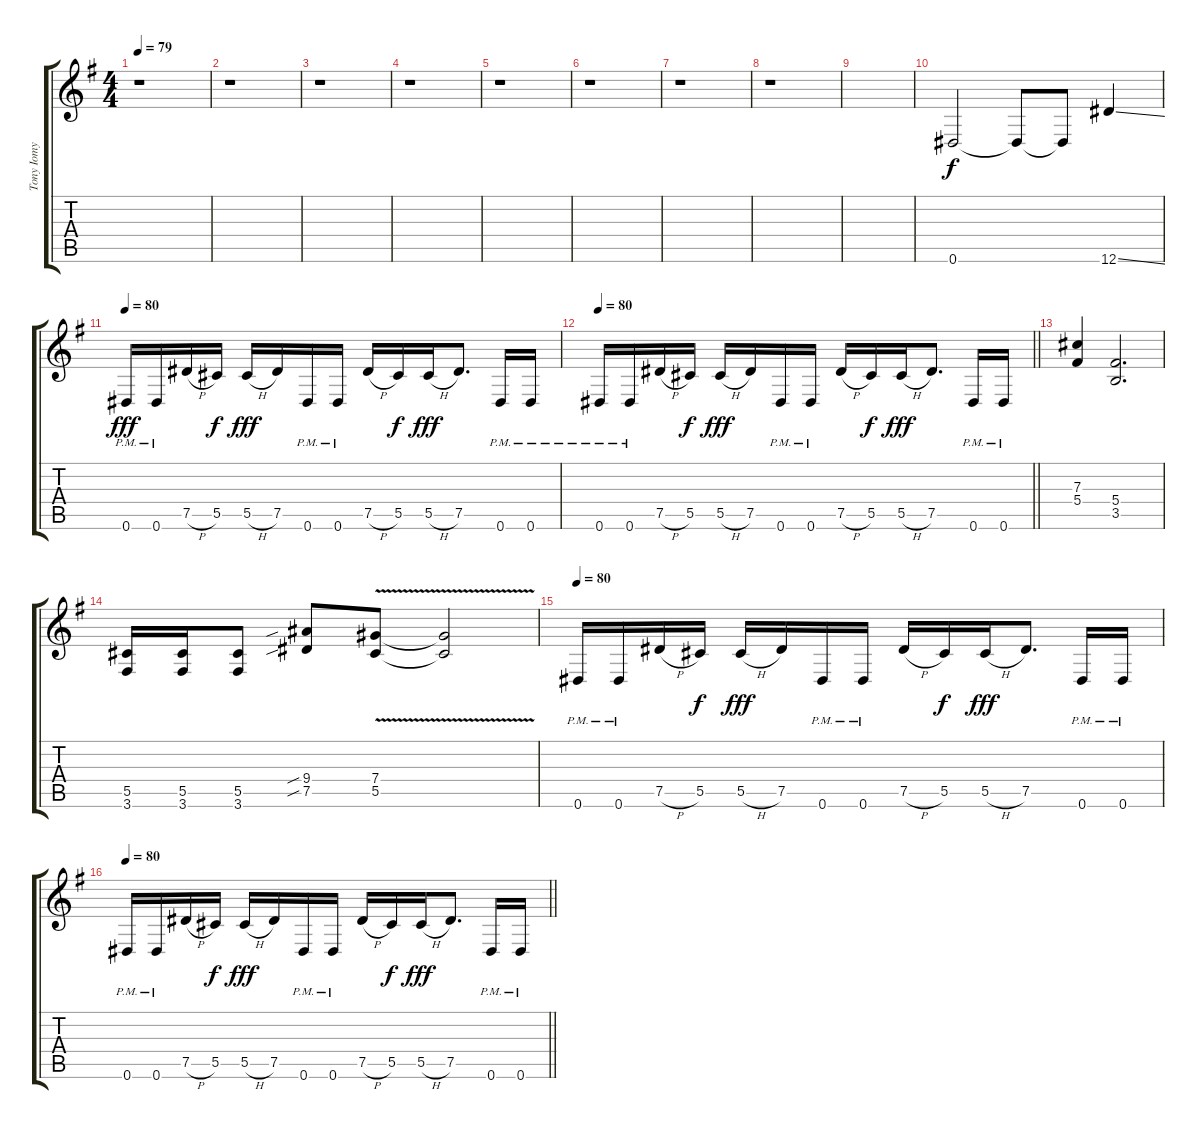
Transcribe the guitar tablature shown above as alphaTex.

\track ("Tony Iomy" "Tony Iomy") {instrument distortionguitar}
\staff {score tabs}
\tuning (Eb4 Bb3 Gb3 Db3 Ab2 Eb2) {hide}
\ts (4 4)
\tempo 79
\clef g2
\ks g
r.1{dy f instrument distortionguitar} |
r.1 |
r.1 |
r.1 |
r.1 |
r.1 |
r.1 |
r.1 |
|
0.6.2 0.6{t}.8 0.6{t}.8 12.6{ss}.4 |
\tempo 80
0.6{pm}.16{dy fff} 0.6{pm}.16 7.5{h}.16 5.5.16{dy f} 5.5{h}.16{dy fff} 7.5.16 0.6{pm}.16 0.6{pm}.16 7.5{h}.16 5.5.16{dy f} 5.5{h}.16{dy fff} 7.5.8{d} 0.6{pm}.16 0.6{pm}.16 |
\tempo 80
\barLineRight lightlight
0.6{pm}.16 0.6{pm}.16 7.5{h}.16 5.5.16{dy f} 5.5{h}.16{dy fff} 7.5.16 0.6{pm}.16 0.6{pm}.16 7.5{h}.16 5.5.16{dy f} 5.5{h}.16{dy fff} 7.5.8{d} 0.6{pm}.16 0.6{pm}.16 |
(7.3 5.4).4 (5.4 3.5).2{d} |
(5.5 3.6).16 (5.5 3.6).16 (5.5 3.6).8 (9.4{sib} 7.5{sib}).8 (7.4{v} 5.5{v}).8 (7.4{v t} 5.5{v t}).2 |
\tempo 80
0.6{pm}.16 0.6{pm}.16 7.5{h}.16 5.5.16{dy f} 5.5{h}.16{dy fff} 7.5.16 0.6{pm}.16 0.6{pm}.16 7.5{h}.16 5.5.16{dy f} 5.5{h}.16{dy fff} 7.5.8{d} 0.6{pm}.16 0.6{pm}.16 |
\tempo 80
\barLineRight lightlight
0.6{pm}.16 0.6{pm}.16 7.5{h}.16 5.5.16{dy f} 5.5{h}.16{dy fff} 7.5.16 0.6{pm}.16 0.6{pm}.16 7.5{h}.16 5.5.16{dy f} 5.5{h}.16{dy fff} 7.5.8{d} 0.6{pm}.16 0.6{pm}.16
